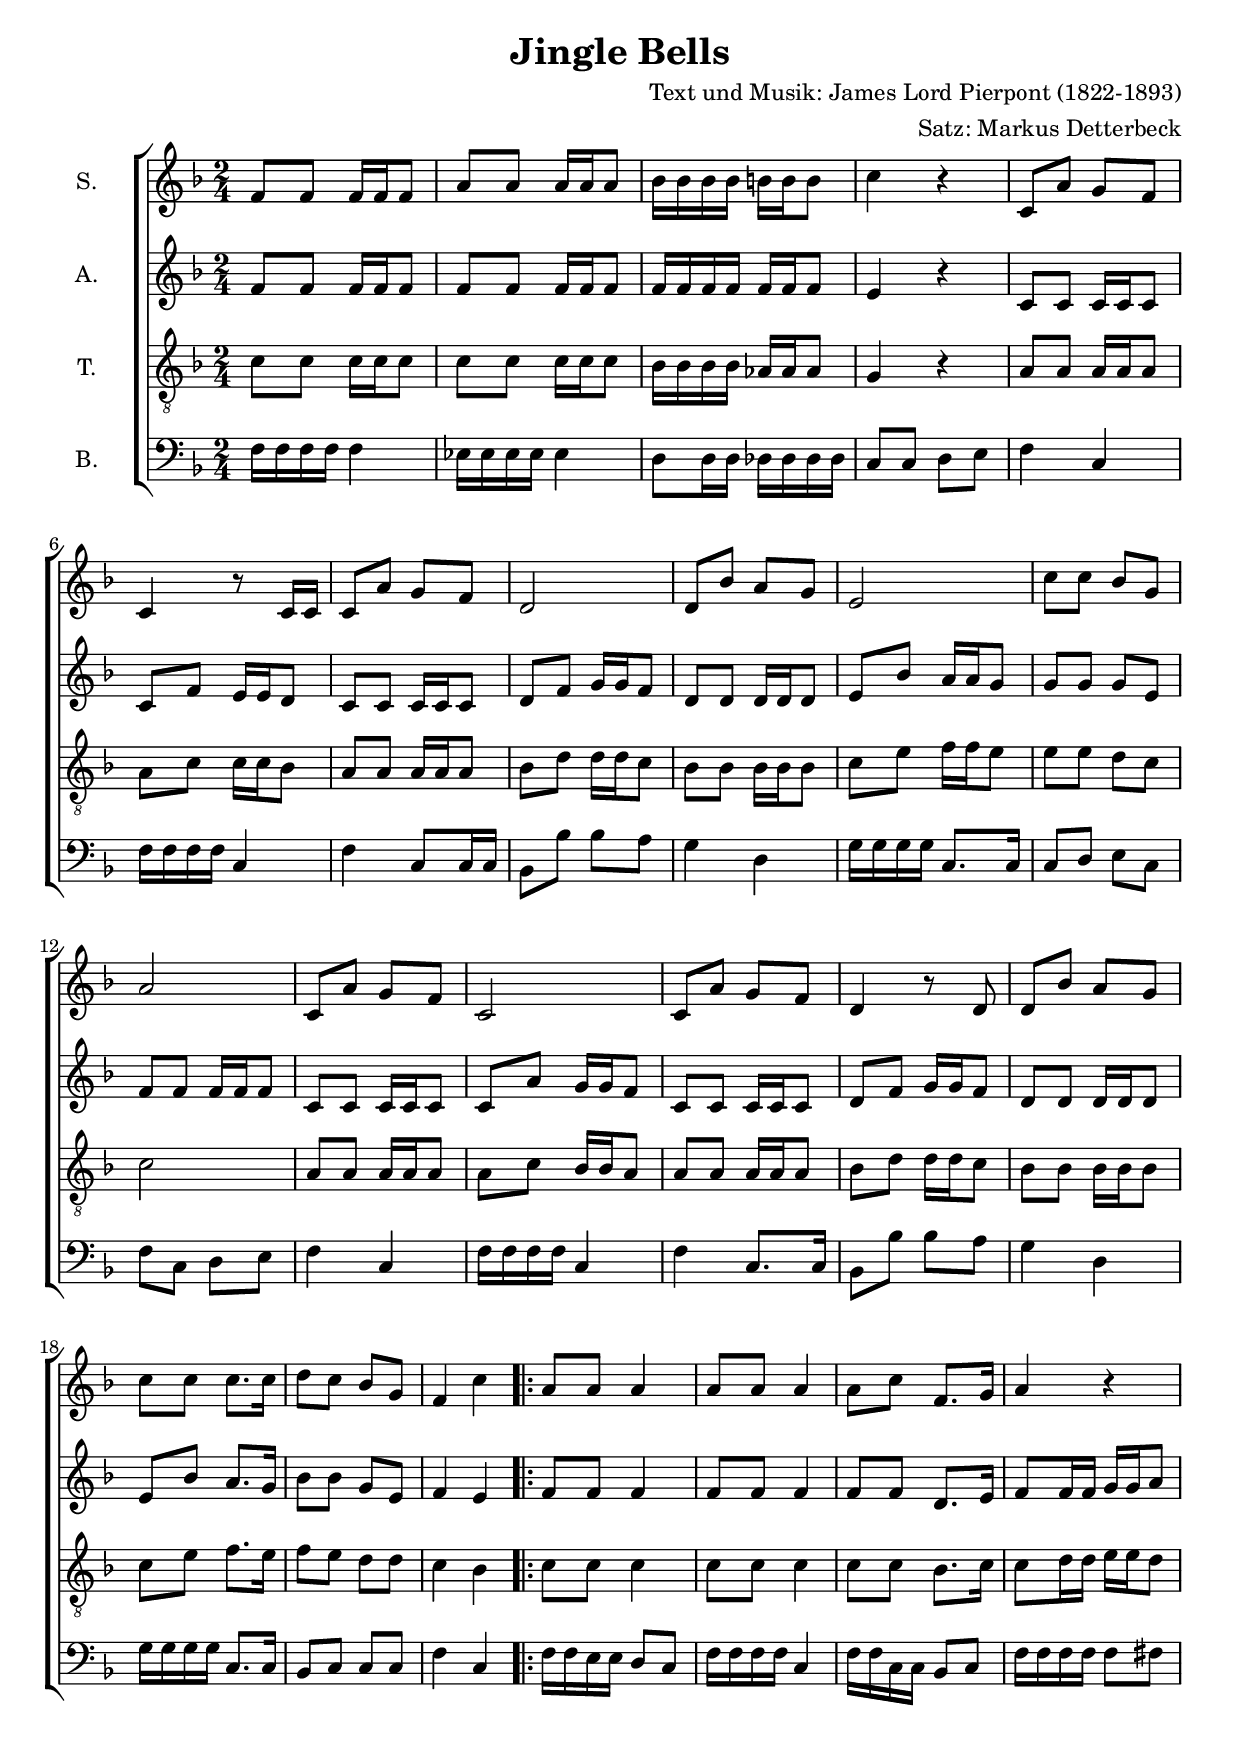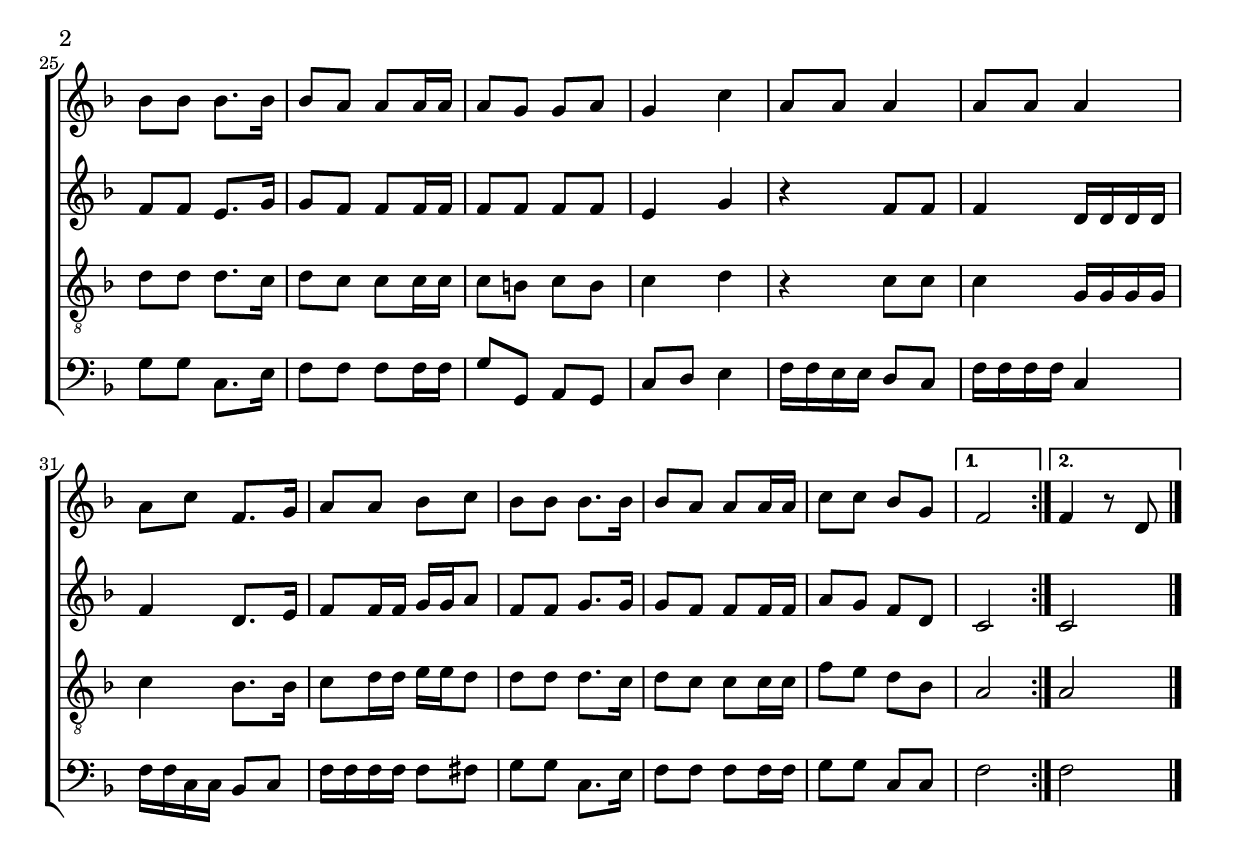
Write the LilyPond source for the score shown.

\version "2.18.2"
\language "deutsch"

\header {
  title = "Jingle Bells"
  composer = "Text und Musik: James Lord Pierpont (1822-1893)"
  arranger = "Satz: Markus Detterbeck"
  % Voreingestellte LilyPond-Tagline entfernen
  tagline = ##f
}

\paper {
  #(set-paper-size "a4")
}

global = {
  \key f \major
  \numericTimeSignature
  \time 2/4
}

soprano = \relative c'' {
  \global
  f,8 f f16 f f8 a a a16 a a8 b16 b b b h h h8 c4 r c,8 a' g f c4 r8 c16 c c8 a' g f d2 d8 b' a g e2 c'8 c b g a2 c,8 a' g f c2 c8 a' g f d4 r8 d 
  d b' a g c c c8. c16 d8 c b g f4 c'
  \repeat volta 2 {
    a8 a a4 a8 a a4 a8 c f,8. g16 a4 r b8 b b8. b16 b8 a a a16 a a8 g g a g4 c  
    a8 a a4 a8 a a4 a8 c f,8. g16 a8 a b c b8 b b8. b16 b8 a a a16 a c8 c b g }
   \alternative {
  { f2 }
  { f4 r8 d }
  
} \bar "|." 
  }


alto = \relative c' {
  \global
  f8 f f16 f f8 f f f16 f f8 f16 f f f f f f8 e4 r
  c8 c c16 c c8 c f e16 e d8 c c c16 c c8 d f g16 g f 8 d d d16 d d8 e b' a16 a g8 g g g e f f f16 f f8 c c c16 c c8 c a' g16 g f8 c c c16 c c8 d f g16 g f 8 d d d16 d d8 e b' a8. g16 b8 b g e f4 e
  \repeat volta 2 {
    f8 f f4 f8 f f4 f8 f d8. e16 f8 f16 f g g a8 f8 f e8. g16 g8 f f f16 f f8 f f f e4 g  
    r4 f8 f8 f4 d16 d d d f4 d8. e16 f8 f16 f g g a8 f f g8. g16 g8 f f f16 f a8 g f d }
   \alternative {
  { c2 }
  { c2 }
   } \bar "|." 
}

tenor = \relative c' {
  \global
  c8 c c16 c c8 c8 c c16 c c8 b16 b b b as as as8 g4 r a8 a8 a16 a a8 a c c16 c b8 a8 a a16 a a8 b d d16 d c8 b b b16 b b8 c e f16 f e8 e e d c c2 a8 a a16 a a8 a c b16 b a8 a a a16 a a8 b d d16 d c8 b b b16 b b8 c e f8. e16 f8 e d d c4 b 
  \repeat volta 2 {
    c8 c c4 c8 c c4 c8 c b8. c16 c8 d16 d e e d8 d d d8. c16 d8 c c c16 c c8 h c h c4 d r4 c8 c c4 g16 g g g  c4 b8. b16 c8 d16 d e e d8 d d d8. c16 d8 c c c16 c f8 e d b }
    
   \alternative {
  { a2 }
  { a2 }
   } \bar "|." 
}

bass = \relative c {
  \global
  f16 f f f f4 es16 es es es es4 d8 d16 d des des des des c8 c d e f4 c f16 f f f c4 f c8 c16 c b8 b' b a g4 d g16 g g g c,8. c16 c8 d e c f c d e f4 c f16 f f f c4 f c8. c16 b8 b' b a g4 d g16 g g g c,8. c16 b8 c c c f4 c
    \repeat volta 2 {
    f16 f e e d8 c f16 f f f c4 f16 f c c b8c f16 f f f f8 fis g g c,8. e16 f8 f f f16 f g8 g, a g c d e4 f16 f e e d8 c f16 f f f c4 f16 f c c b8 c f16 f f f f8 fis g g c,8. e16 f8 f f f16 f g8 g c, c }
    
   \alternative {
  { f2 }
  { f2 }
   } \bar "|." 
}

sopranoVerse = \lyricmode {
  % Liedtext folgt hier.
  
}

altoVerse = \lyricmode {
  % Liedtext folgt hier.
  
}

tenorVerse = \lyricmode {
  % Liedtext folgt hier.
  
}

bassVerse = \lyricmode {
  % Liedtext folgt hier.
  
}

rehearsalMidi = #
(define-music-function
 (parser location name midiInstrument lyrics) (string? string? ly:music?)
 #{
   \unfoldRepeats <<
     \new Staff = "soprano" \new Voice = "soprano" { \soprano }
     \new Staff = "alto" \new Voice = "alto" { \alto }
     \new Staff = "tenor" \new Voice = "tenor" { \tenor }
     \new Staff = "bass" \new Voice = "bass" { \bass }
     \context Staff = $name {
       \set Score.midiMinimumVolume = #0.5
       \set Score.midiMaximumVolume = #0.5
       \set Score.tempoWholesPerMinute = #(ly:make-moment 100 4)
       \set Staff.midiMinimumVolume = #0.8
       \set Staff.midiMaximumVolume = #1.0
       \set Staff.midiInstrument = $midiInstrument
     }
     \new Lyrics \with {
       alignBelowContext = $name
     } \lyricsto $name $lyrics
   >>
 #})

\score {
  \new ChoirStaff <<
    \new Staff \with {
      midiInstrument = "grand piano"
      instrumentName = "S."
    } { \soprano }
    \addlyrics { \sopranoVerse }
    \new Staff \with {
      midiInstrument = "grand piano"
      instrumentName = "A."
    } { \alto }
    \addlyrics { \altoVerse }
    \new Staff \with {
      midiInstrument = "grand piano"
      instrumentName = "T."
    } { \clef "treble_8" \tenor }
    \addlyrics { \tenorVerse }
    \new Staff \with {
      midiInstrument = "grand piano"
      instrumentName = "B."
    } { \clef bass \bass }
    \addlyrics { \bassVerse }
  >>
  \layout { }
  \midi {
    \tempo 4=100
  }
}

% MIDI-Dateien zum Proben:
\book {
  \bookOutputSuffix "soprano"
  \score {
    \rehearsalMidi "soprano" "soprano sax" \sopranoVerse
    \midi { }
  }
}

\book {
  \bookOutputSuffix "alto"
  \score {
    \rehearsalMidi "alto" "soprano sax" \altoVerse
    \midi { }
  }
}

\book {
  \bookOutputSuffix "tenor"
  \score {
    \rehearsalMidi "tenor" "tenor sax" \tenorVerse
    \midi { }
  }
}

\book {
  \bookOutputSuffix "bass"
  \score {
    \rehearsalMidi "bass" "tenor sax" \bassVerse
    \midi { }
  }
}

